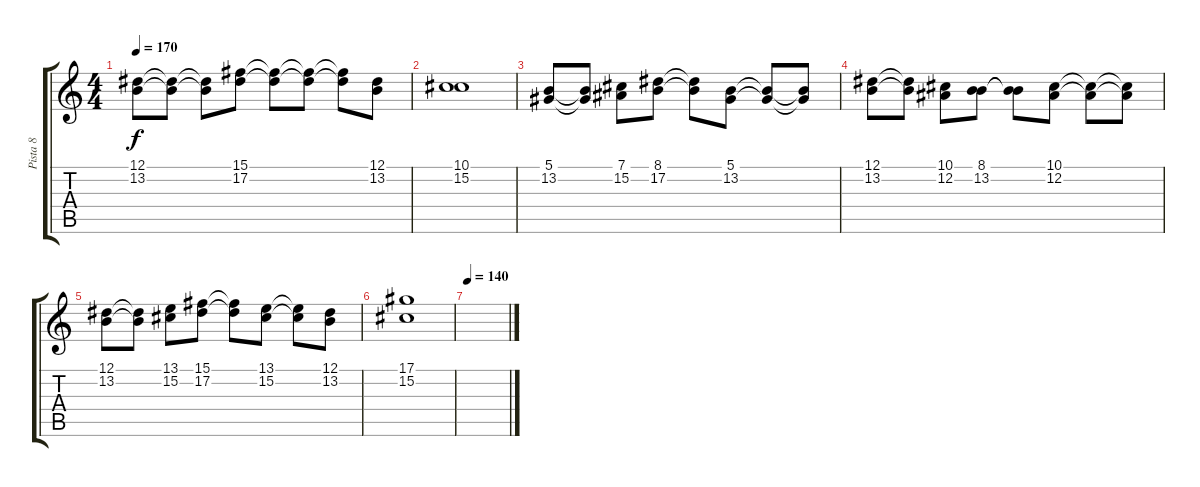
\track ("Pista 8" "Pista 8") {instrument lead6voice}
\staff {score tabs}
\tuning (Eb4 Bb3 Gb3 Db3 Ab2 Eb2) {hide}
\ts (4 4)
\tempo 170
\clef g2
\ks c
(12.1 13.2).8{dy f} (12.1{t} 13.2{t}).8 (12.1{t} 13.2{t}).8 (15.1 17.2).8 (15.1{t} 17.2{t}).8 (15.1{t} 17.2{t}).8 (15.1{t} 17.2{t}).8 (12.1 13.2).8 |
(10.1 15.2).1 |
(5.1 13.2).8 (5.1{t} 13.2{t}).8 (7.1 15.2).8 (8.1 17.2).8 (8.1{t} 17.2{t}).8 (5.1 13.2).8 (5.1{t} 13.2{t}).8 (5.1{t} 13.2{t}).8 |
(12.1 13.2).8 (12.1{t} 13.2{t}).8 (10.1 12.2).8 (8.1 13.2).8 (8.1{t} 13.2{t}).8 (10.1 12.2).8 (10.1{t} 12.2{t}).8 (10.1{t} 12.2{t}).8 |
(12.1 13.2).8 (12.1{t} 13.2{t}).8 (13.1 15.2).8 (15.1 17.2).8 (15.1{t} 17.2{t}).8 (13.1 15.2).8 (13.1{t} 15.2{t}).8 (12.1 13.2).8 |
(17.1 15.2).1 |
\tempo 140
